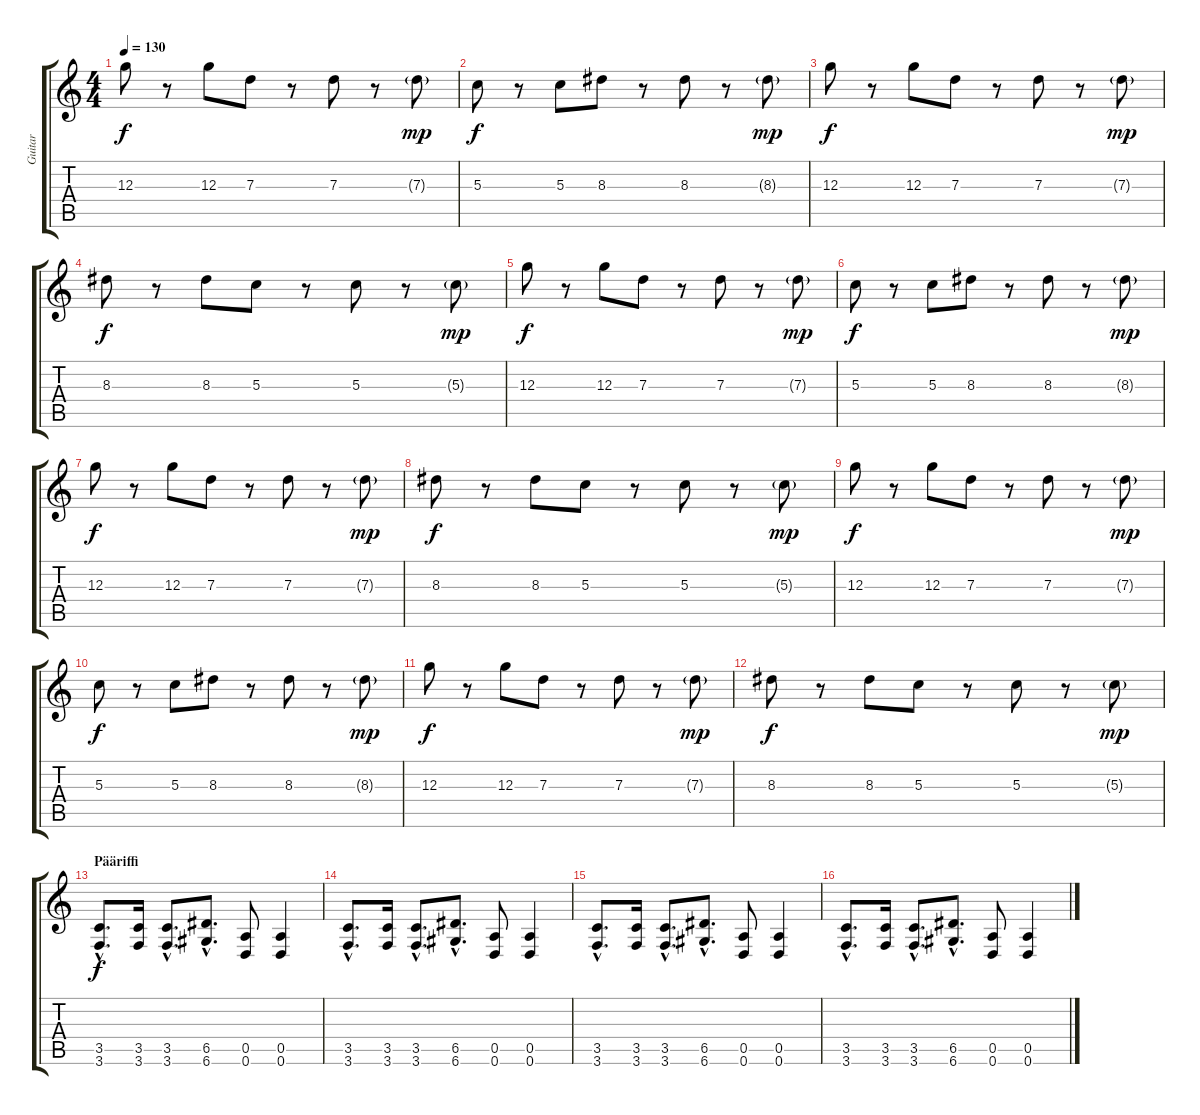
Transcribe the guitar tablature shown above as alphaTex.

\track ("Guitar" "Guitar") {instrument overdrivenguitar}
\staff {score tabs}
\tuning (E4 B3 G3 D3 A2 D2) {hide}
\ts (4 4)
\tempo 130
\clef g2
\ks c
12.3.8{dy f} r.8 12.3.8 7.3.8 r.8 7.3.8 r.8 7.3{g}.8{dy mp} |
5.3.8{dy f} r.8 5.3.8 8.3.8 r.8 8.3.8 r.8 8.3{g}.8{dy mp} |
12.3.8{dy f} r.8 12.3.8 7.3.8 r.8 7.3.8 r.8 7.3{g}.8{dy mp} |
8.3.8{dy f} r.8 8.3.8 5.3.8 r.8 5.3.8 r.8 5.3{g}.8{dy mp} |
12.3.8{dy f} r.8 12.3.8 7.3.8 r.8 7.3.8 r.8 7.3{g}.8{dy mp} |
5.3.8{dy f} r.8 5.3.8 8.3.8 r.8 8.3.8 r.8 8.3{g}.8{dy mp} |
12.3.8{dy f} r.8 12.3.8 7.3.8 r.8 7.3.8 r.8 7.3{g}.8{dy mp} |
8.3.8{dy f} r.8 8.3.8 5.3.8 r.8 5.3.8 r.8 5.3{g}.8{dy mp} |
12.3.8{dy f} r.8 12.3.8 7.3.8 r.8 7.3.8 r.8 7.3{g}.8{dy mp} |
5.3.8{dy f} r.8 5.3.8 8.3.8 r.8 8.3.8 r.8 8.3{g}.8{dy mp} |
12.3.8{dy f} r.8 12.3.8 7.3.8 r.8 7.3.8 r.8 7.3{g}.8{dy mp} |
8.3.8{dy f} r.8 8.3.8 5.3.8 r.8 5.3.8 r.8 5.3{g}.8{dy mp} |
\section ("" "Pääriffi")
(3.5{hac} 3.6{hac}).8{d dy f} (3.5 3.6).16 (3.5{hac} 3.6{hac}).8{d} (6.5{hac} 6.6{hac}).8{d} (0.5 0.6).8 (0.5 0.6).4 |
(3.5{hac} 3.6{hac}).8{d} (3.5 3.6).16 (3.5{hac} 3.6{hac}).8{d} (6.5{hac} 6.6{hac}).8{d} (0.5 0.6).8 (0.5 0.6).4 |
(3.5{hac} 3.6{hac}).8{d} (3.5 3.6).16 (3.5{hac} 3.6{hac}).8{d} (6.5{hac} 6.6{hac}).8{d} (0.5 0.6).8 (0.5 0.6).4 |
(3.5{hac} 3.6{hac}).8{d} (3.5 3.6).16 (3.5{hac} 3.6{hac}).8{d} (6.5{hac} 6.6{hac}).8{d} (0.5 0.6).8 (0.5 0.6).4
